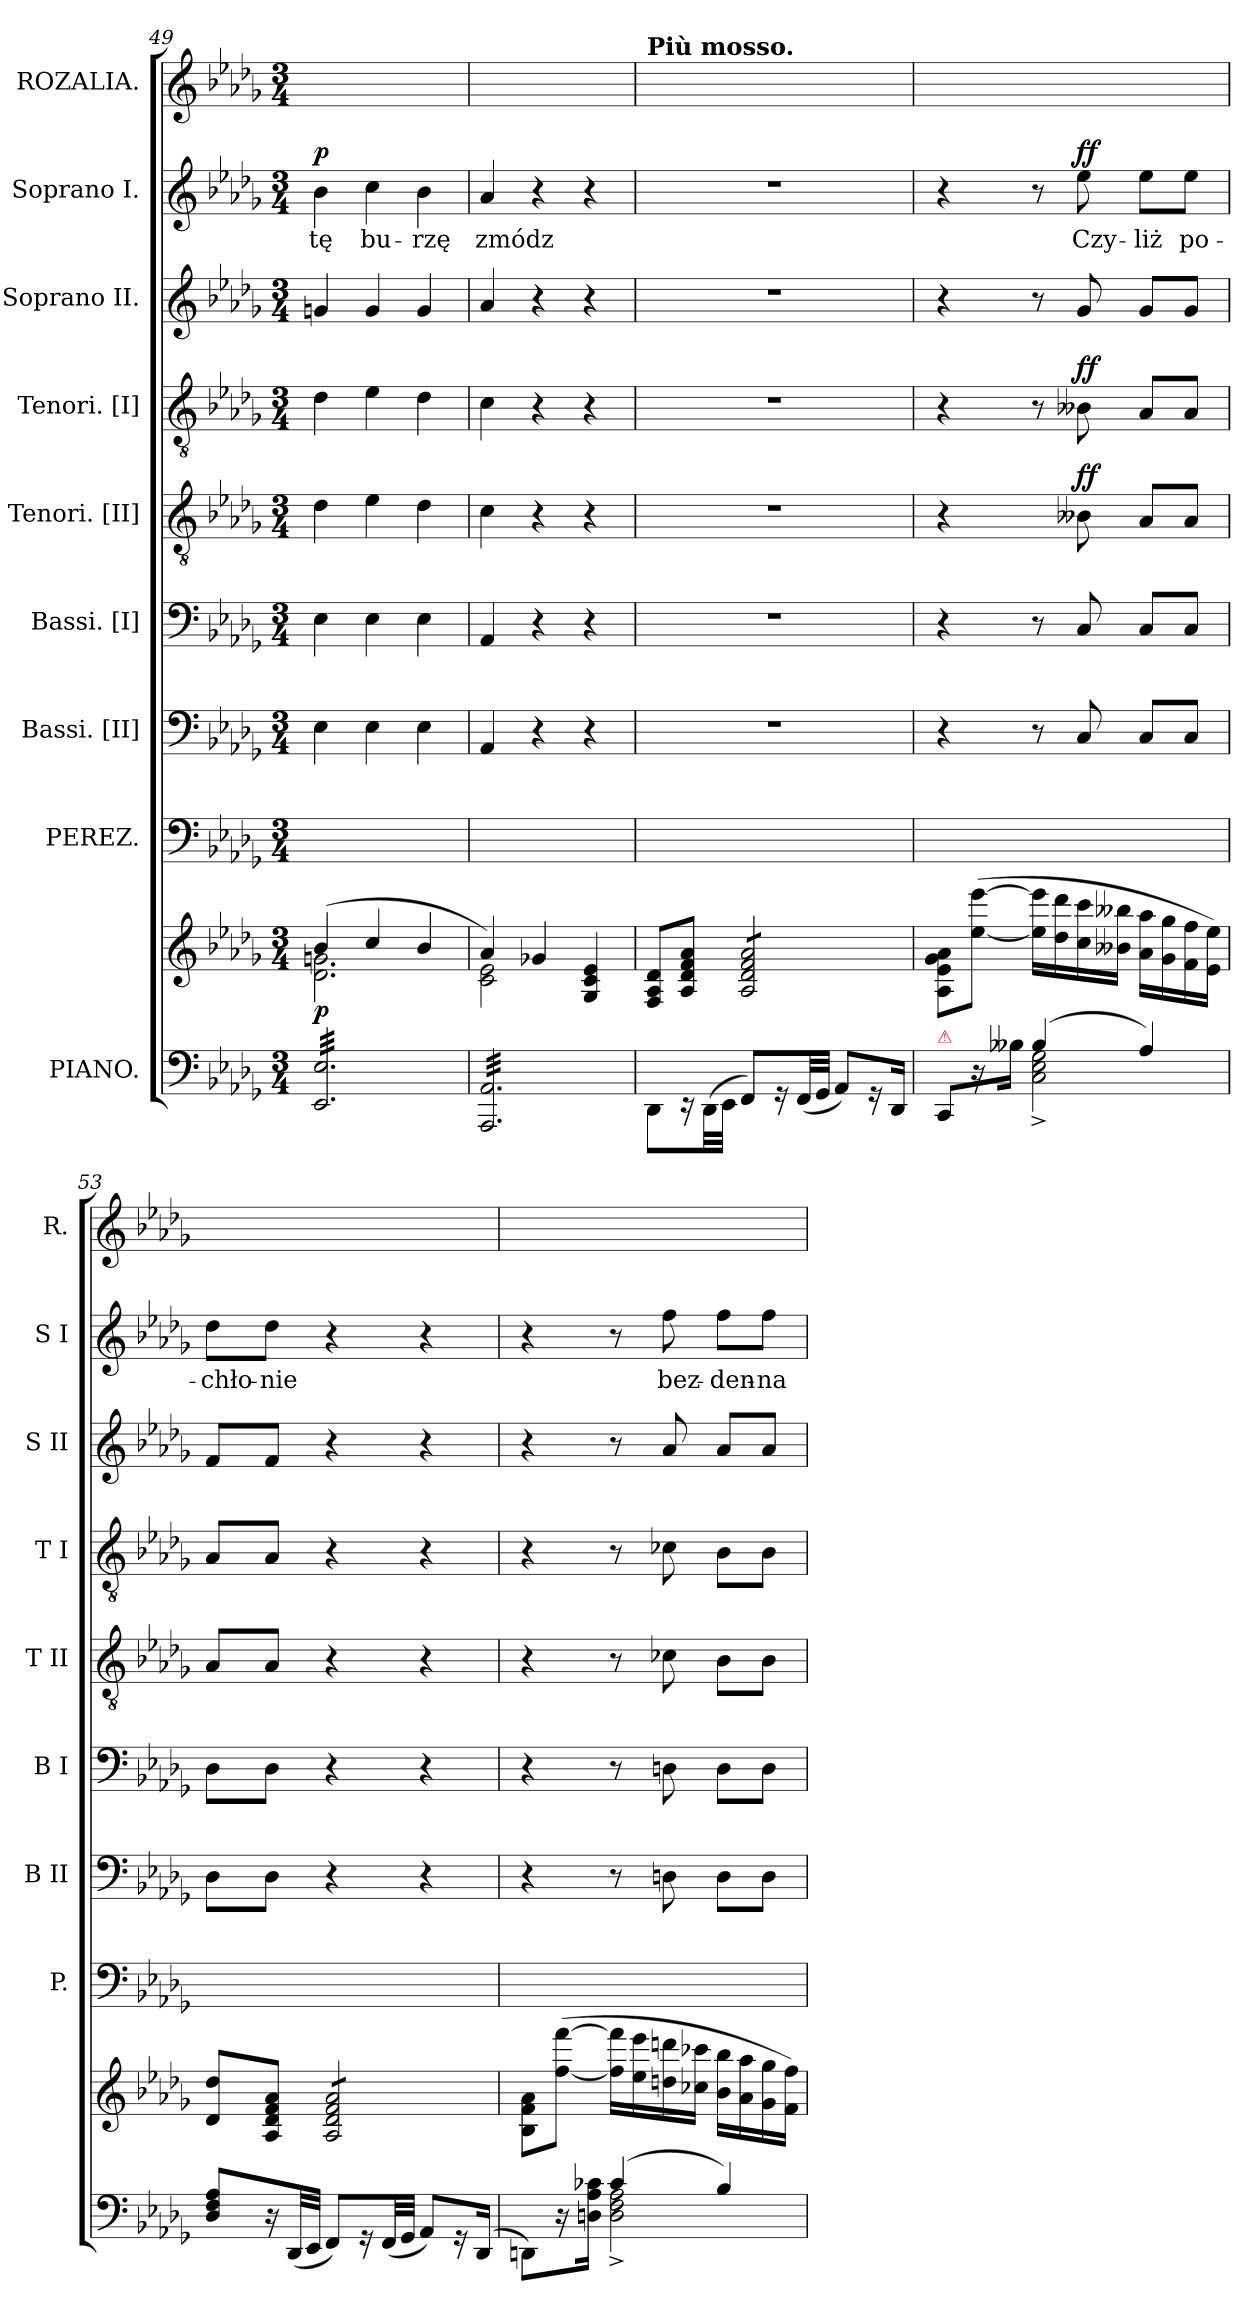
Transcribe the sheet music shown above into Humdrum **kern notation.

**kern	**kern	**dynam	**kern	**kern	**kern	**kern	**dynam	**kern	**dynam	**kern	**kern	**text	**dynam	**kern
*part9	*part9	*part9	*part8	*part7	*part6	*part5	*part5	*part4	*part4	*part3	*part2	*part2	*part2	*part1
*staff10	*staff9	*staff9/10	*staff8	*staff7	*staff6	*staff5	*staff5	*staff4	*staff4	*staff3	*staff2	*staff2	*staff2	*staff1
*I"PIANO.	*	*	*I"PEREZ.	*I"Bassi. [II]	*I"Bassi. [I]	*I"Tenori. [II]	*	*I"Tenori. [I]	*	*I"Soprano II.	*I"Soprano I.	*	*	*I"ROZALIA.
*	*	*	*I'P.	*I'B II	*I'B I	*I'T II	*	*I'T I	*	*I'S II	*I'S I	*	*	*I'R.
*clefF4	*clefG2	*	*clefF4	*clefF4	*clefF4	*clefGv2	*	*clefGv2	*	*clefG2	*clefG2	*	*	*clefG2
*k[b-e-a-d-g-]	*k[b-e-a-d-g-]	*	*k[b-e-a-d-g-]	*k[b-e-a-d-g-]	*k[b-e-a-d-g-]	*k[b-e-a-d-g-]	*	*k[b-e-a-d-g-]	*	*k[b-e-a-d-g-]	*k[b-e-a-d-g-]	*	*	*k[b-e-a-d-g-]
*b-:	*b-:	*	*b-:	*b-:	*b-:	*b-:	*	*b-:	*	*b-:	*b-:	*	*	*b-:
*M3/4	*M3/4	*	*M3/4	*M3/4	*M3/4	*M3/4	*	*M3/4	*	*M3/4	*M3/4	*	*	*M3/4
=49	=49	=49	=49	=49	=49	=49	=49	=49	=49	=49	=49	=49	=49	=49
*	*^	*	*	*	*	*	*	*	*	*	*	*	*	*
!	!	!	!	!	!	!	!	!	!	!	!	!	!	!LO:DY:a	!
*tremolo	*	*	*	*	*	*	*	*	*	*	*	*	*	*	*
32EE-/ 32E-/LLL	(>4b-/	2.d-\ 2.gn\	p	2.ryy	4E-\	4E-\	4d-\	.	4d-\	.	4gn/	4b-\	tę	p	2.ryy
32EE-/ 32E-/	.	.	.	.	.	.	.	.	.	.	.	.	.	.	.
32EE-/ 32E-/	.	.	.	.	.	.	.	.	.	.	.	.	.	.	.
32EE-/ 32E-/	.	.	.	.	.	.	.	.	.	.	.	.	.	.	.
32EE-/ 32E-/	.	.	.	.	.	.	.	.	.	.	.	.	.	.	.
32EE-/ 32E-/	.	.	.	.	.	.	.	.	.	.	.	.	.	.	.
32EE-/ 32E-/	.	.	.	.	.	.	.	.	.	.	.	.	.	.	.
32EE-/ 32E-/	.	.	.	.	.	.	.	.	.	.	.	.	.	.	.
32EE-/ 32E-/	4cc/	.	.	.	4E-\	4E-\	4e-\	.	4e-\	.	4g/	4cc\	bu-	.	.
32EE-/ 32E-/	.	.	.	.	.	.	.	.	.	.	.	.	.	.	.
32EE-/ 32E-/	.	.	.	.	.	.	.	.	.	.	.	.	.	.	.
32EE-/ 32E-/	.	.	.	.	.	.	.	.	.	.	.	.	.	.	.
32EE-/ 32E-/	.	.	.	.	.	.	.	.	.	.	.	.	.	.	.
32EE-/ 32E-/	.	.	.	.	.	.	.	.	.	.	.	.	.	.	.
32EE-/ 32E-/	.	.	.	.	.	.	.	.	.	.	.	.	.	.	.
32EE-/ 32E-/	.	.	.	.	.	.	.	.	.	.	.	.	.	.	.
32EE-/ 32E-/	4b-/	.	.	.	4E-\	4E-\	4d-\	.	4d-\	.	4g/	4b-\	-rzę	.	.
32EE-/ 32E-/	.	.	.	.	.	.	.	.	.	.	.	.	.	.	.
32EE-/ 32E-/	.	.	.	.	.	.	.	.	.	.	.	.	.	.	.
32EE-/ 32E-/	.	.	.	.	.	.	.	.	.	.	.	.	.	.	.
32EE-/ 32E-/	.	.	.	.	.	.	.	.	.	.	.	.	.	.	.
32EE-/ 32E-/	.	.	.	.	.	.	.	.	.	.	.	.	.	.	.
32EE-/ 32E-/	.	.	.	.	.	.	.	.	.	.	.	.	.	.	.
32EE-/ 32E-/JJJ	.	.	.	.	.	.	.	.	.	.	.	.	.	.	.
=50	=50	=50	=50	=50	=50	=50	=50	=50	=50	=50	=50	=50	=50	=50	=50
32AAA-/ 32AA-/LLL	4a-/)	2c\ 2e-\	.	2.ryy	4AA-/	4AA-/	4c\	.	4c\	.	4a-/	4a-/	zmódz	.	2.ryy
32AAA-/ 32AA-/	.	.	.	.	.	.	.	.	.	.	.	.	.	.	.
32AAA-/ 32AA-/	.	.	.	.	.	.	.	.	.	.	.	.	.	.	.
32AAA-/ 32AA-/	.	.	.	.	.	.	.	.	.	.	.	.	.	.	.
32AAA-/ 32AA-/	.	.	.	.	.	.	.	.	.	.	.	.	.	.	.
32AAA-/ 32AA-/	.	.	.	.	.	.	.	.	.	.	.	.	.	.	.
32AAA-/ 32AA-/	.	.	.	.	.	.	.	.	.	.	.	.	.	.	.
32AAA-/ 32AA-/	.	.	.	.	.	.	.	.	.	.	.	.	.	.	.
32AAA-/ 32AA-/	4g-X/	.	.	.	4r	4r	4r	.	4r	.	4r	4r	.	.	.
32AAA-/ 32AA-/	.	.	.	.	.	.	.	.	.	.	.	.	.	.	.
32AAA-/ 32AA-/	.	.	.	.	.	.	.	.	.	.	.	.	.	.	.
32AAA-/ 32AA-/	.	.	.	.	.	.	.	.	.	.	.	.	.	.	.
32AAA-/ 32AA-/	.	.	.	.	.	.	.	.	.	.	.	.	.	.	.
32AAA-/ 32AA-/	.	.	.	.	.	.	.	.	.	.	.	.	.	.	.
32AAA-/ 32AA-/	.	.	.	.	.	.	.	.	.	.	.	.	.	.	.
32AAA-/ 32AA-/	.	.	.	.	.	.	.	.	.	.	.	.	.	.	.
32AAA-/ 32AA-/	4G-/ 4c/ 4e-/	4ryy	.	.	4r	4r	4r	.	4r	.	4r	4r	.	.	.
32AAA-/ 32AA-/	.	.	.	.	.	.	.	.	.	.	.	.	.	.	.
32AAA-/ 32AA-/	.	.	.	.	.	.	.	.	.	.	.	.	.	.	.
32AAA-/ 32AA-/	.	.	.	.	.	.	.	.	.	.	.	.	.	.	.
32AAA-/ 32AA-/	.	.	.	.	.	.	.	.	.	.	.	.	.	.	.
32AAA-/ 32AA-/	.	.	.	.	.	.	.	.	.	.	.	.	.	.	.
32AAA-/ 32AA-/	.	.	.	.	.	.	.	.	.	.	.	.	.	.	.
32AAA-/ 32AA-/JJJ	.	.	.	.	.	.	.	.	.	.	.	.	.	.	.
*Xtremolo	*	*	*	*	*	*	*	*	*	*	*	*	*	*	*
=51	=51	=51	=51	=51	=51	=51	=51	=51	=51	=51	=51	=51	=51	=51	=51
!	!	!	!	!	!	!	!	!	!	!	!	!	!	!	!LO:TX:a:B:t=Più mosso.
!	!LO:TX:a:t=Trombi\nCorni	!	!	!	!	!	!	!	!	!	!	!	!	!	!
*	*v	*v	*	*	*	*	*	*	*	*	*	*	*	*	*
8DD-\L	8F/ 8A-/ 8d-/L	.	2.ryy	2.r	2.r	2.r	.	2.r	.	2.r	2.r	.	.	2.ryy
16r	8A-/ 8d-/ 8f/ 8a-/J	.	.	.	.	.	.	.	.	.	.	.	.	.
(>32DD-\LL	.	.	.	.	.	.	.	.	.	.	.	.	.	.
32EE-\JJJ	.	.	.	.	.	.	.	.	.	.	.	.	.	.
*	*tremolo	*	*	*	*	*	*	*	*	*	*	*	*	*
8FF/L)	8A-/ 8d-/ 8f/ 8a-/L	.	.	.	.	.	.	.	.	.	.	.	.	.
16r	8A-/ 8d-/ 8f/ 8a-/	.	.	.	.	.	.	.	.	.	.	.	.	.
(<32FF/LL	.	.	.	.	.	.	.	.	.	.	.	.	.	.
32GG-/JJJ	.	.	.	.	.	.	.	.	.	.	.	.	.	.
8AA-/L)	8A-/ 8d-/ 8f/ 8a-/	.	.	.	.	.	.	.	.	.	.	.	.	.
16r	8A-/ 8d-/ 8f/ 8a-/J	.	.	.	.	.	.	.	.	.	.	.	.	.
*	*Xtremolo	*	*	*	*	*	*	*	*	*	*	*	*	*
16DD-/Jk	.	.	.	.	.	.	.	.	.	.	.	.	.	.
=52	=52	=52	=52	=52	=52	=52	=52	=52	=52	=52	=52	=52	=52	=52
*^	*	*	*	*	*	*	*	*	*	*	*	*	*	*
!LO:TX:a:color=crimson:t=⚠	!	!	!	!	!	!	!	!	!	!	!	!	!	!	!
8CC/L	4ryy	8A-\ 8e-\ 8g-\ 8a-\L	.	2.ryy	4r	4r	4r	.	4r	.	4r	4r	.	.	2.ryy
16r	.	(>[8ee-\ [8eee-\J	.	.	.	.	.	.	.	.	.	.	.	.	.
16B--X\Jk	.	.	.	.	.	.	.	.	.	.	.	.	.	.	.
(>4B--/	2C^<\ 2E-^<\ 2G-^<\	16ee-]\ 16eee-]\LL	.	.	8r	8r	8ryy	.	8r	.	8r	8r	.	.	.
.	.	16dd-\ 16ddd-\	.	.	.	.	.	.	.	.	.	.	.	.	.
!	!	!	!	!	!	!	!	!LO:DY:a	!	!LO:DY:a	!	!	!	!LO:DY:a	!
.	.	16cc\ 16ccc\	.	.	8C/	8C/	8B--X\	ff	8B--X\	ff	8g-/	8ee-\	Czy-	ff	.
.	.	16b--X\ 16bb--X\JJ	.	.	.	.	.	.	.	.	.	.	.	.	.
4A-/)	.	16a-\ 16aa-\LL	.	.	8C/L	8C/L	8A-/L	.	8A-/L	.	8g-/L	8ee-\L	-liż	.	.
.	.	16g-\ 16gg-\	.	.	.	.	.	.	.	.	.	.	.	.	.
.	.	16f\ 16ff\	.	.	8C/J	8C/J	8A-/J	.	8A-/J	.	8g-/J	8ee-\J	po-	.	.
.	.	16e-\ 16ee-\JJ)	.	.	.	.	.	.	.	.	.	.	.	.	.
*v	*v	*	*	*	*	*	*	*	*	*	*	*	*	*	*
=53	=53	=53	=53	=53	=53	=53	=53	=53	=53	=53	=53	=53	=53	=53
8D-/ 8F/ 8A-/L	8d-/ 8dd-/L	.	2.ryy	8D-\L	8D-\L	8A-/L	.	8A-/L	.	8f/L	8dd-\L	-chło-	.	2.ryy
16r	8A-/ 8d-/ 8f/ 8a-/J	.	.	8D-\J	8D-\J	8A-/J	.	8A-/J	.	8f/J	8dd-\J	-nie	.	.
(<32DD-/LL	.	.	.	.	.	.	.	.	.	.	.	.	.	.
32EE-/JJJ	.	.	.	.	.	.	.	.	.	.	.	.	.	.
*	*tremolo	*	*	*	*	*	*	*	*	*	*	*	*	*
8FF/L)	8A-/ 8d-/ 8f/ 8a-/L	.	.	4r	4r	4r	.	4r	.	4r	4r	.	.	.
16r	8A-/ 8d-/ 8f/ 8a-/	.	.	.	.	.	.	.	.	.	.	.	.	.
(<32FF/LL	.	.	.	.	.	.	.	.	.	.	.	.	.	.
32GG-/JJJ	.	.	.	.	.	.	.	.	.	.	.	.	.	.
8AA-/L)	8A-/ 8d-/ 8f/ 8a-/	.	.	4r	4r	4r	.	4r	.	4r	4r	.	.	.
16r	8A-/ 8d-/ 8f/ 8a-/J	.	.	.	.	.	.	.	.	.	.	.	.	.
*	*Xtremolo	*	*	*	*	*	*	*	*	*	*	*	*	*
(<16DD-/Jk	.	.	.	.	.	.	.	.	.	.	.	.	.	.
=54	=54	=54	=54	=54	=54	=54	=54	=54	=54	=54	=54	=54	=54	=54
*^	*	*	*	*	*	*	*	*	*	*	*	*	*	*
8DDn\L)	4ryy	8B-\ 8f\ 8a-\L	.	2.ryy	4r	4r	4r	.	4r	.	4r	4r	.	.	2.ryy
16r	.	(>[8ff\ [8fff\J	.	.	.	.	.	.	.	.	.	.	.	.	.
16Dn\ 16A-\ 16c-X\Jk	.	.	.	.	.	.	.	.	.	.	.	.	.	.	.
(>4c-/	2D^<\ 2F^<\ 2A-^<\	16ff]\ 16fff]\LL	.	.	8r	8r	8r	.	8r	.	8r	8r	.	.	.
.	.	16ee-\ 16eee-\	.	.	.	.	.	.	.	.	.	.	.	.	.
.	.	16ddn\ 16dddn\	.	.	8Dn\	8Dn\	8c-X\	.	8c-X\	.	8a-/	8ff\	bez-	.	.
.	.	16cc-X\ 16ccc-X\JJ	.	.	.	.	.	.	.	.	.	.	.	.	.
4B-/)	.	16b-\ 16bb-\LL	.	.	8D\L	8D\L	8B-\L	.	8B-\L	.	8a-/L	8ff\L	-den-	.	.
.	.	16a-\ 16aa-\	.	.	.	.	.	.	.	.	.	.	.	.	.
.	.	16g-\ 16gg-\	.	.	8D\J	8D\J	8B-\J	.	8B-\J	.	8a-/J	8ff\J	-na	.	.
.	.	16f\ 16ff\JJ)	.	.	.	.	.	.	.	.	.	.	.	.	.
*v	*v	*	*	*	*	*	*	*	*	*	*	*	*	*	*
=	=	=	=	=	=	=	=	=	=	=	=	=	=	=
*-	*-	*-	*-	*-	*-	*-	*-	*-	*-	*-	*-	*-	*-	*-
